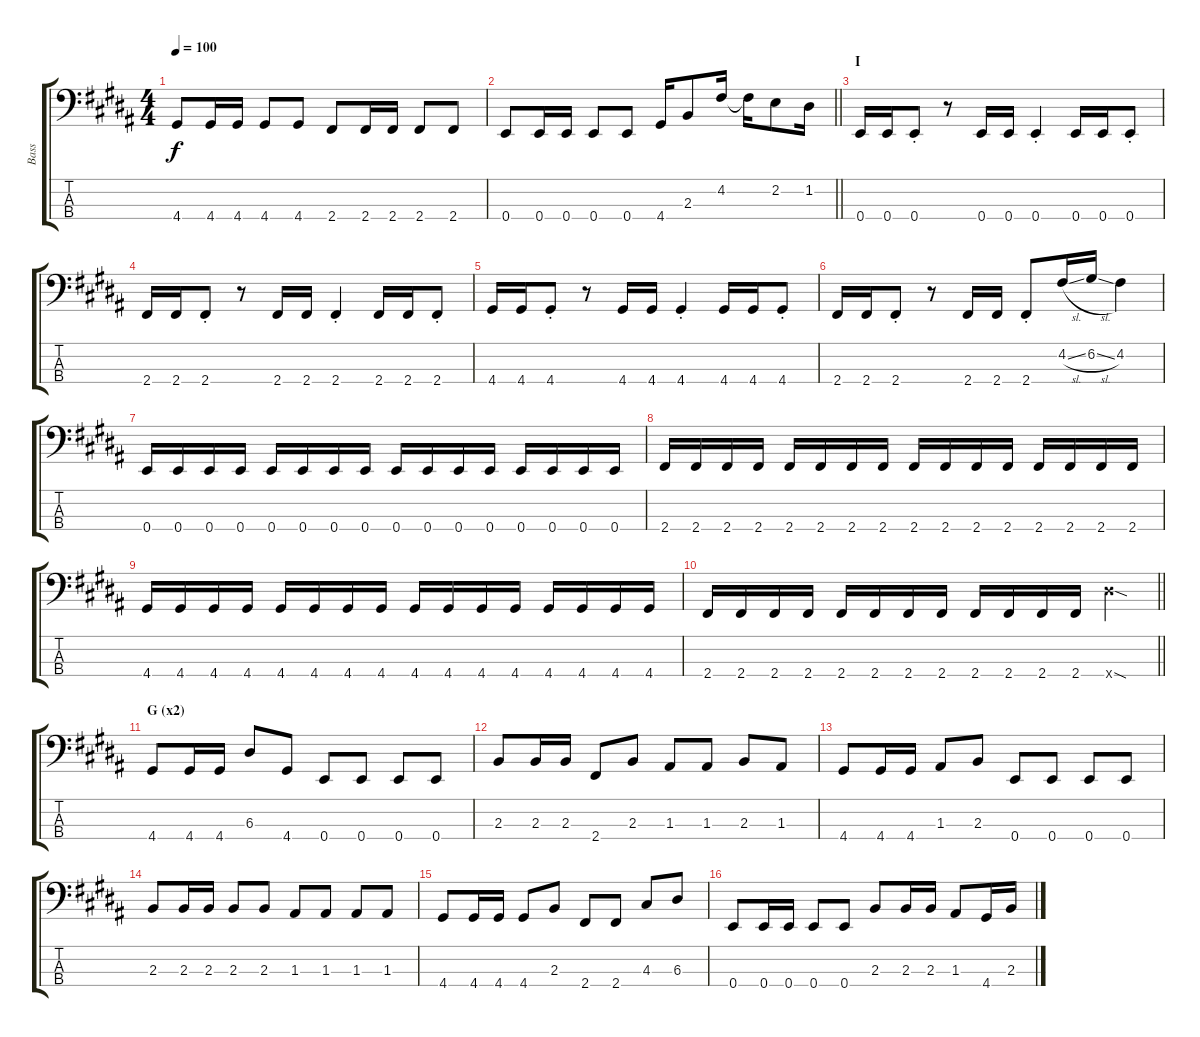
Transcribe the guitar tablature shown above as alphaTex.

\track ("Bass" "Bass") {instrument electricbasspick}
\staff {score tabs}
\tuning (G2 D2 A1 E1) {hide}
\ts (4 4)
\tempo 100
\clef f4
\ks b
4.4.8{dy f} 4.4.16 4.4.16 4.4.8 4.4.8 2.4.8 2.4.16 2.4.16 2.4.8 2.4.8 |
\barLineRight lightlight
0.4.8 0.4.16 0.4.16 0.4.8 0.4.8 4.4.16 2.3.8 4.2.16 4.2{t}.16 2.2.8 1.2.16 |
\section ("" "I")
0.4.16 0.4.16 0.4{st}.8 r.8 0.4.16 0.4.16 0.4{st}.4 0.4.16 0.4.16 0.4{st}.8 |
2.4.16 2.4.16 2.4{st}.8 r.8 2.4.16 2.4.16 2.4{st}.4 2.4.16 2.4.16 2.4{st}.8 |
4.4.16 4.4.16 4.4{st}.8 r.8 4.4.16 4.4.16 4.4{st}.4 4.4.16 4.4.16 4.4{st}.8 |
2.4.16 2.4.16 2.4{st}.8 r.8 2.4.16 2.4.16 2.4{st}.8 4.2{sl}.16 6.2{sl}.16 4.2.4 |
0.4.16 0.4.16 0.4.16 0.4.16 0.4.16 0.4.16 0.4.16 0.4.16 0.4.16 0.4.16 0.4.16 0.4.16 0.4.16 0.4.16 0.4.16 0.4.16 |
2.4.16 2.4.16 2.4.16 2.4.16 2.4.16 2.4.16 2.4.16 2.4.16 2.4.16 2.4.16 2.4.16 2.4.16 2.4.16 2.4.16 2.4.16 2.4.16 |
4.4.16 4.4.16 4.4.16 4.4.16 4.4.16 4.4.16 4.4.16 4.4.16 4.4.16 4.4.16 4.4.16 4.4.16 4.4.16 4.4.16 4.4.16 4.4.16 |
\barLineRight lightlight
2.4.16 2.4.16 2.4.16 2.4.16 2.4.16 2.4.16 2.4.16 2.4.16 2.4.16 2.4.16 2.4.16 2.4.16 11.4{sod x}.4 |
\section ("" "G (x2)")
4.4.8 4.4.16 4.4.16 6.3.8 4.4.8 0.4.8 0.4.8 0.4.8 0.4.8 |
2.3.8 2.3.16 2.3.16 2.4.8 2.3.8 1.3.8 1.3.8 2.3.8 1.3.8 |
4.4.8 4.4.16 4.4.16 1.3.8 2.3.8 0.4.8 0.4.8 0.4.8 0.4.8 |
2.3.8 2.3.16 2.3.16 2.3.8 2.3.8 1.3.8 1.3.8 1.3.8 1.3.8 |
4.4.8 4.4.16 4.4.16 4.4.8 2.3.8 2.4.8 2.4.8 4.3.8 6.3.8 |
0.4.8 0.4.16 0.4.16 0.4.8 0.4.8 2.3.8 2.3.16 2.3.16 1.3.8 4.4.16 2.3.16
